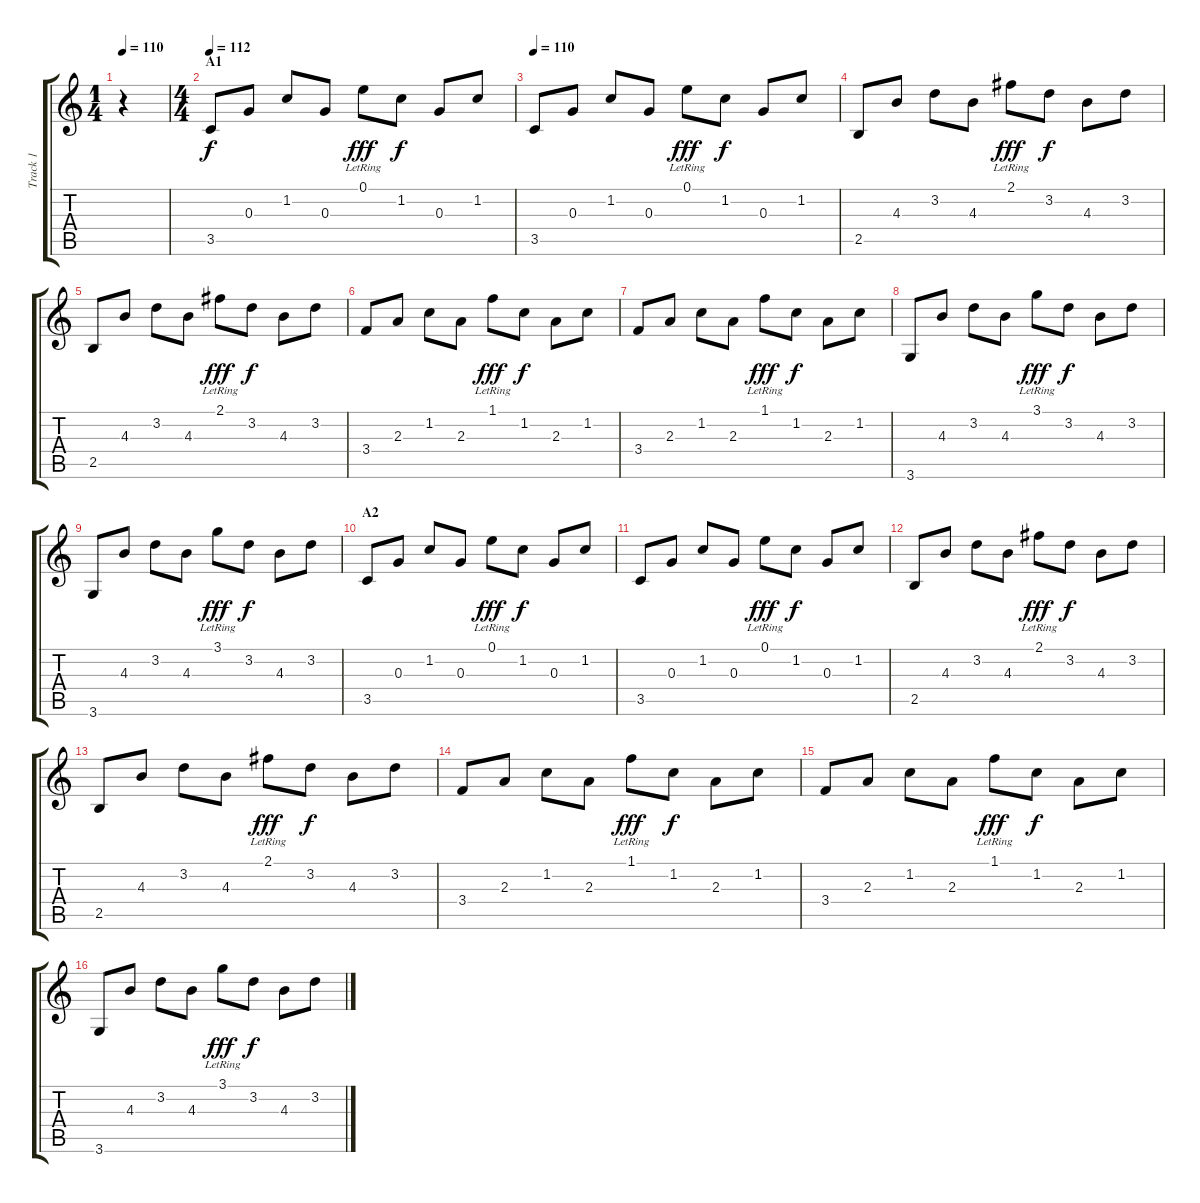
\track ("Track 1" "Track 1") {instrument electricguitarclean}
\staff {score tabs}
\tuning (E4 B3 G3 D3 A2 E2) {hide}
\ts (1 4)
\tempo 110
\tempo 160
\tempo 110
\clef g2
\ks c
r.4{dy f instrument electricguitarclean} |
\ts (4 4)
\section ("" "A1")
\tempo 112
3.5.8 0.3.8 1.2.8 0.3.8 0.1{lr}.8{dy fff} 1.2.8{dy f} 0.3.8 1.2.8 |
\tempo 110
3.5.8 0.3.8 1.2.8 0.3.8 0.1{lr}.8{dy fff} 1.2.8{dy f} 0.3.8 1.2.8 |
2.5.8 4.3.8 3.2.8 4.3.8 2.1{lr}.8{dy fff} 3.2.8{dy f} 4.3.8 3.2.8 |
2.5.8 4.3.8 3.2.8 4.3.8 2.1{lr}.8{dy fff} 3.2.8{dy f} 4.3.8 3.2.8 |
3.4.8 2.3.8 1.2.8 2.3.8 1.1{lr}.8{dy fff} 1.2.8{dy f} 2.3.8 1.2.8 |
3.4.8 2.3.8 1.2.8 2.3.8 1.1{lr}.8{dy fff} 1.2.8{dy f} 2.3.8 1.2.8 |
3.6.8 4.3.8 3.2.8 4.3.8 3.1{lr}.8{dy fff} 3.2.8{dy f} 4.3.8 3.2.8 |
3.6.8 4.3.8 3.2.8 4.3.8 3.1{lr}.8{dy fff} 3.2.8{dy f} 4.3.8 3.2.8 |
\section ("" "A2")
3.5.8 0.3.8 1.2.8 0.3.8 0.1{lr}.8{dy fff} 1.2.8{dy f} 0.3.8 1.2.8 |
3.5.8 0.3.8 1.2.8 0.3.8 0.1{lr}.8{dy fff} 1.2.8{dy f} 0.3.8 1.2.8 |
2.5.8 4.3.8 3.2.8 4.3.8 2.1{lr}.8{dy fff} 3.2.8{dy f} 4.3.8 3.2.8 |
2.5.8 4.3.8 3.2.8 4.3.8 2.1{lr}.8{dy fff} 3.2.8{dy f} 4.3.8 3.2.8 |
3.4.8 2.3.8 1.2.8 2.3.8 1.1{lr}.8{dy fff} 1.2.8{dy f} 2.3.8 1.2.8 |
3.4.8 2.3.8 1.2.8 2.3.8 1.1{lr}.8{dy fff} 1.2.8{dy f} 2.3.8 1.2.8 |
3.6.8 4.3.8 3.2.8 4.3.8 3.1{lr}.8{dy fff} 3.2.8{dy f} 4.3.8 3.2.8
